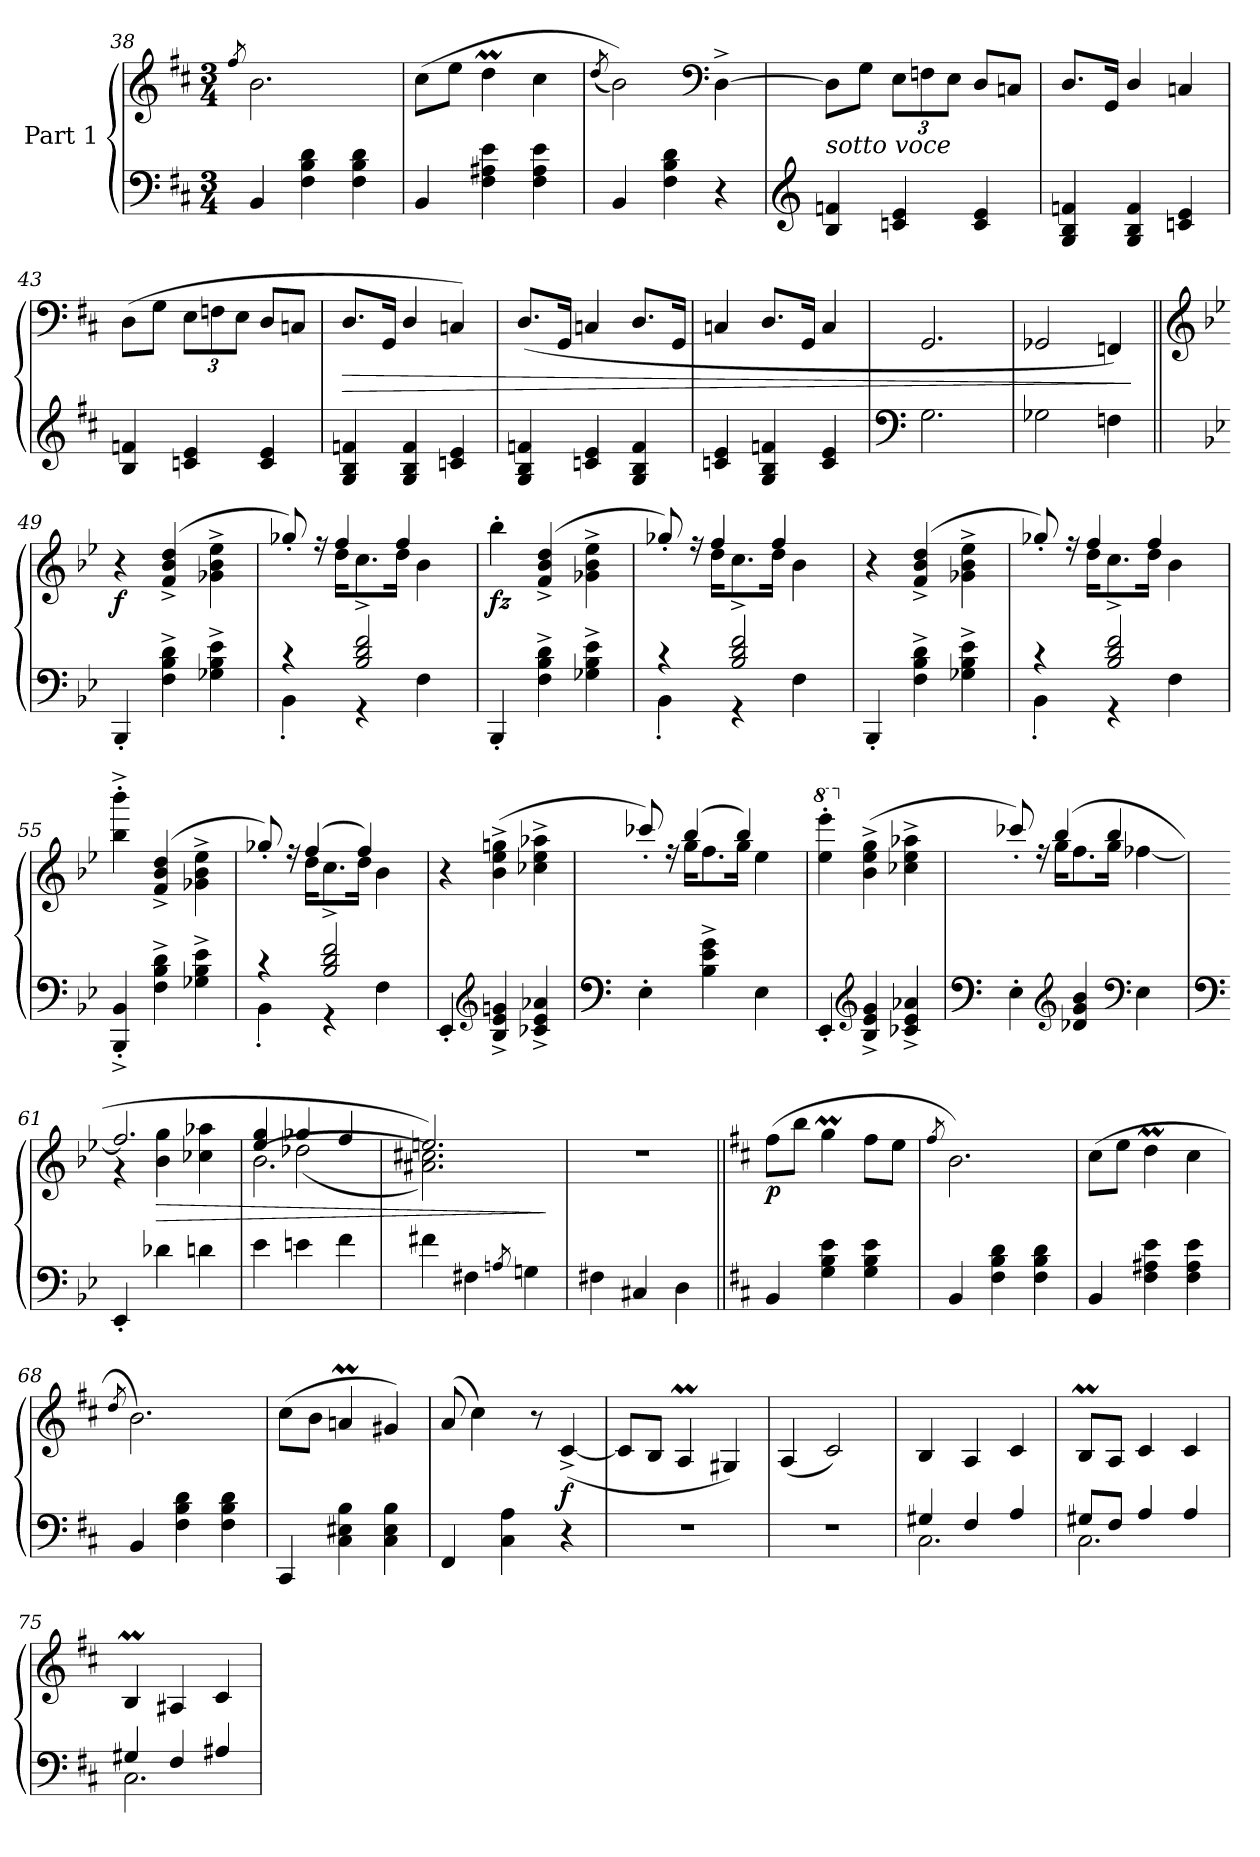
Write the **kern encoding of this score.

**kern	**kern	**dynam
*part1	*part1	*part1
*staff2	*staff1	*staff1/2
*I"Part 1	*	*
*clefF4	*clefG2	*
*k[f#c#]	*k[f#c#]	*
*M3/4	*M3/4	*
=38	=38	=38
.	8qff#/	.
4BB/	2.b\	.
4F#\ 4B\ 4d\	.	.
4F#\ 4B\ 4d\	.	.
=39	=39	=39
4BB/	(8cc#\L	.
.	8ee\J	.
4F#\ 4A#X\ 4e\	4ddM\	.
4F#\ 4A#\ 4e\	4cc#\	.
=40	=40	=40
.	(8qdd/	.
4BB/	2b\))	.
4F#\ 4B\ 4d\	.	.
*	*clefF4	*
4r	[4D^\	.
!!LO:PB:g=z
=41	=41	=41
*clefG2	*	*
!	!LO:TX:b:i:t=sotto voce	!
4B/ 4fn/	8D\L]	.
.	8G\J	.
*	*Xbrackettup	*
4cn/ 4e/	12E\L	.
.	12Fn\	.
.	12E\J	.
4c/ 4e/	8D/L	.
.	8Cn/J	.
=42	=42	=42
4G/ 4B/ 4fn/	8.D/L	.
.	16GG/Jk	.
4G/ 4B/ 4f/	4D/	.
4cn/ 4e/	4Cn/	.
=43	=43	=43
4B/ 4fn/	(8D\L	.
.	8G\J	.
4cn/ 4e/	12E\L	.
.	12Fn\	.
.	12E\J	.
4c/ 4e/	8D/L	.
.	8Cn/J	.
=44	=44	=44
!	!	!LO:HP:b
4G/ 4B/ 4fn/	8.D/L	>
.	16GG/Jk	.
4G/ 4B/ 4f/	4D/	.
4cn/ 4e/	4Cn/)	.
=45	=45	=45
4G/ 4B/ 4fn/	(8.D/L	.
.	16GG/Jk	.
4cn/ 4e/	4Cn/	.
4G/ 4B/ 4f/	8.D/L	.
.	16GG/Jk	.
!!LO:LB:g=z
=46	=46	=46
4cn/ 4e/	4Cn/	.
4G/ 4B/ 4fn/	8.D/L	.
.	16GG/Jk	.
4c/ 4e/	4C/	.
=47	=47	=47
*clefF4	*	*
2.G\	2.GG/	.
=48	=48	=48
2G-X\	2GG-X/	.
4Fn\	4FFn/)	.
.	.	]
=49||	=49||	=49||
*	*clefG2	*
*k[b-e-]	*k[b-e-]	*
!	!	!LO:DY:b
4BBB-'/	4r	f
4F\^ 4B-\^ 4d\^	(4f/^ 4b-/^ 4dd/^	.
4G-X\^ 4B-\^ 4e-\^	4g-X\^ 4b-\^ 4ee-\^	.
=50	=50	=50
*^	*^	*
4r	4BB-'\	8gg-X'/)	8ryy	.
.	.	16ryy	16rff	.
.	.	4ff/	16dd\KL	.
2B-/^ 2d/^ 2f/^	4r	.	8.cc\	.
.	.	4ff/	16dd\Jk	.
.	4F\	.	4b-\	.
.	.	16ryy	.	.
*v	*v	*	*	*
*	*v	*v	*
=51	=51	=51
!	!	!LO:DY:b
4BBB-'/	4bb-'\	fz
4F\^ 4B-\^ 4d\^	(4f/^ 4b-/^ 4dd/^	.
4G-X\^ 4B-\^ 4e-\^	4g-X\^ 4b-\^ 4ee-\^	.
=52	=52	=52
*^	*^	*
4r	4BB-'\	8gg-X'/)	8ryy	.
.	.	16ryy	16rff	.
.	.	4ff/	16dd\KL	.
2B-/^ 2d/^ 2f/^	4r	.	8.cc\	.
.	.	4ff/	16dd\Jk	.
.	4F\	.	4b-\	.
.	.	16ryy	.	.
*v	*v	*	*	*
*	*v	*v	*
!!LO:LB:g=z
=53	=53	=53
4BBB-'/	4r	.
4F\^ 4B-\^ 4d\^	(4f/^ 4b-/^ 4dd/^	.
4G-X\^ 4B-\^ 4e-\^	4g-X\^ 4b-\^ 4ee-\^	.
=54	=54	=54
*^	*^	*
4r	4BB-'\	8gg-X'/)	8ryy	.
.	.	16ryy	16rff	.
.	.	4ff/	16dd\KL	.
2B-/^ 2d/^ 2f/^	4r	.	8.cc\	.
.	.	4ff/	16dd\Jk	.
.	4F\	.	4b-\	.
.	.	16ryy	.	.
*v	*v	*	*	*
*	*v	*v	*
=55	=55	=55
4BBB-/'^ 4BB-/'^	4bb-\'^ 4bbb-\'^	.
4F\^ 4B-\^ 4d\^	(4f/^ 4b-/^ 4dd/^	.
4G-X\^ 4B-\^ 4e-\^	4g-X\^ 4b-\^ 4ee-\^	.
=56	=56	=56
*^	*^	*
4r	4BB-'\	8gg-X'/)	8ryy	.
.	.	16ryy	16rff	.
.	.	(4ff/	16dd\KL	.
2B-/^ 2d/^ 2f/^	4r	.	8.cc\	.
.	.	4ff/)	16dd\Jk	.
.	4F\	.	4b-\	.
.	.	16ryy	.	.
*v	*v	*	*	*
*	*v	*v	*
=57	=57	=57
4EE-'/	4r	.
*clefG2	*	*
4B-/^ 4e-/^ 4gn/^	(4b-\^ 4ee-\^ 4ggn\^	.
4c-X/^ 4e-/^ 4a-X/^	4cc-X\^ 4ee-\^ 4aa-X\^	.
=58	=58	=58
*clefF4	*	*
*	*^	*
4E-'\	8ccc-X'/)	8ryy	.
.	16ryy	16rff	.
.	(4bb-/	16gg\KL	.
4B-\^ 4e-\^ 4g\^	.	8.ff\	.
.	4bb-/)	16gg\Jk	.
4E-\	.	4ee-\	.
.	16ryy	.	.
*	*v	*v	*
!!LO:LB:g=z
=59	=59	=59
*	*8va	*
!	!	!LO:DY:b
!	!	!LO:DY:n=1:b
4EE-'/	4eee-\' 4eeee-\'	fz fz
*clefG2	*	*
*	*X8va	*
4B-/^ 4e-/^ 4g/^	(4b-\^ 4ee-\^ 4gg\^	.
4c-X/^ 4e-/^ 4a-X/^	4cc-X\^ 4ee-\^ 4aa-X\^	.
=60	=60	=60
*clefF4	*	*
*	*^	*
4E-'\	8ccc-X'/)	8ryy	.
.	16ryy	16rff	.
.	(4bb-/	16gg\KL	.
*clefG2	*	*	*
4d-X/ 4g/ 4b-/	.	8.ff\	.
.	4bb-/	16gg\Jk	.
*clefF4	*	*	*
4E-\	.	[4ff-X\	.
.	16ryy	.	.
=61	=61	=61	=61
*clefF4	*	*	*
4EE-'/	2.ff-/]	4r	.
!	!	!	!LO:HP:b
4d-X\	.	4b-\ 4gg\	>
4dn\	.	4cc-X\ 4aa-X\	.
=62	=62	=62	=62
*	*	*^	*
4e-\	4ee-/ 4gg/	4ryy	(2.b-\	.
4en\	4gg-X/	(2dd-X\	.	.
4f\	4ff/	.	.	.
*	*	*v	*v	*
=63	=63	=63	=63
4f#X\	2.een/)	2.a#X\ 2.cc#X\))	.
4F#X\	.	.	.
8qAn/	.	.	.
4Gn\	.	.	.
*	*v	*v	*
.	.	]
=64	=64	=64
4F#X\	2.r	.
4C#X/	.	.
4D\	.	.
!!LO:LB:g=z
=65||	=65||	=65||
*k[f#c#]	*k[f#c#]	*
!	!	!LO:DY:b
4BB/	(8ff#\L	p
.	8bb\J	.
4G\ 4B\ 4e\	4ggM\	.
4G\ 4B\ 4e\	8ff#\L	.
.	8ee\J	.
=66	=66	=66
.	8qff#/	.
4BB/	2.b\)	.
4F#\ 4B\ 4d\	.	.
4F#\ 4B\ 4d\	.	.
=67	=67	=67
4BB/	(8cc#\L	.
.	8ee\J	.
4F#\ 4A#X\ 4e\	4ddM\	.
4F#\ 4A#\ 4e\	4cc#\	.
=68	=68	=68
.	8qdd/	.
4BB/	2.b\)	.
4F#\ 4B\ 4d\	.	.
4F#\ 4B\ 4d\	.	.
=69	=69	=69
4CC#/	(8cc#\L	.
.	8b\J	.
4C#\ 4E#X\ 4B\	4anM/	.
4C#\ 4E#\ 4B\	4g#X/)	.
=70	=70	=70
4FF#/	(8a/	.
.	4cc#\)	.
4C#\ 4A\	.	.
.	8r	.
!	!	!LO:DY:b
4r	(>[4c#^/	f
=71	=71	=71
2.r	8c#/L]	.
.	8B/J	.
.	4AM/	.
.	4G#X/)	.
!!LO:LB:g=z
=72	=72	=72
2.r	(4A/	.
.	2c#/)	.
=73	=73	=73
*^	*	*
4G#X/	2.C#\	4B/	.
4F#/	.	4A/	.
4A/	.	4c#/	.
=74	=74	=74	=74
8G#X/L	2.C#\	8BM/L	.
8F#/J	.	8A/J	.
4A/	.	4c#/	.
4A/	.	4c#/	.
=75	=75	=75	=75
4G#X/	2.C#\	4BM/	.
4F#/	.	4A#X/	.
4A#X/	.	4c#/	.
*v	*v	*	*
=	=	=
*-	*-	*-
